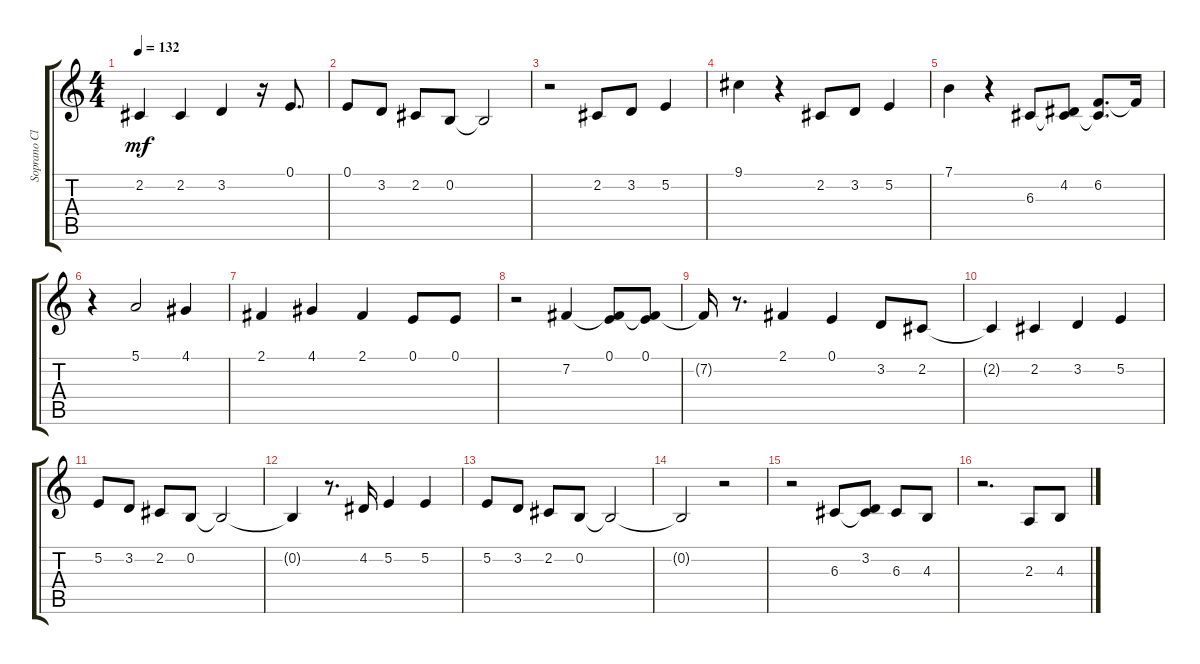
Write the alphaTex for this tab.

\track ("Soprano Clarinet C" "Soprano Cl") {instrument flute}
\staff {score tabs}
\tuning (E4 B3 G3 D3 A2 E2) {hide}
\ts (4 4)
\tempo 132
\clef g2
\ks aminor
2.2{t}.4{dy mf} 2.2.4 3.2.4 r.16 0.1.8{d} |
0.1.8 3.2.8 2.2.8 0.2.8 0.2{t}.2 |
r.2 2.2.8 3.2.8 5.2.4 |
9.1.4 r.4 2.2.8 3.2.8 5.2.4 |
7.1.4 r.4 6.3.8 (4.2 6.3{t}).8 (6.2 6.3{t}).8{d} 6.2{t}.16 |
r.4 5.1.2 4.1.4 |
2.1.4 4.1.4 2.1.4 0.1.8 0.1.8 |
r.2 7.2.4 (0.1 7.2{t}).8 (0.1 7.2{t}).8 |
7.2{t}.16 r.8{d} 2.1.4 0.1.4 3.2.8 2.2.8 |
2.2{t}.4 2.2.4 3.2.4 5.2.4 |
5.2.8 3.2.8 2.2.8 0.2.8 0.2{t}.2 |
0.2{t}.4 r.8{d} 4.2.16 5.2.4 5.2.4 |
5.2.8 3.2.8 2.2.8 0.2.8 0.2{t}.2 |
0.2{t}.2 r.2 |
r.2 6.3.8 (3.2 6.3{t}).8 6.3.8 4.3.8 |
r.2{d} 2.3.8 4.3.8
